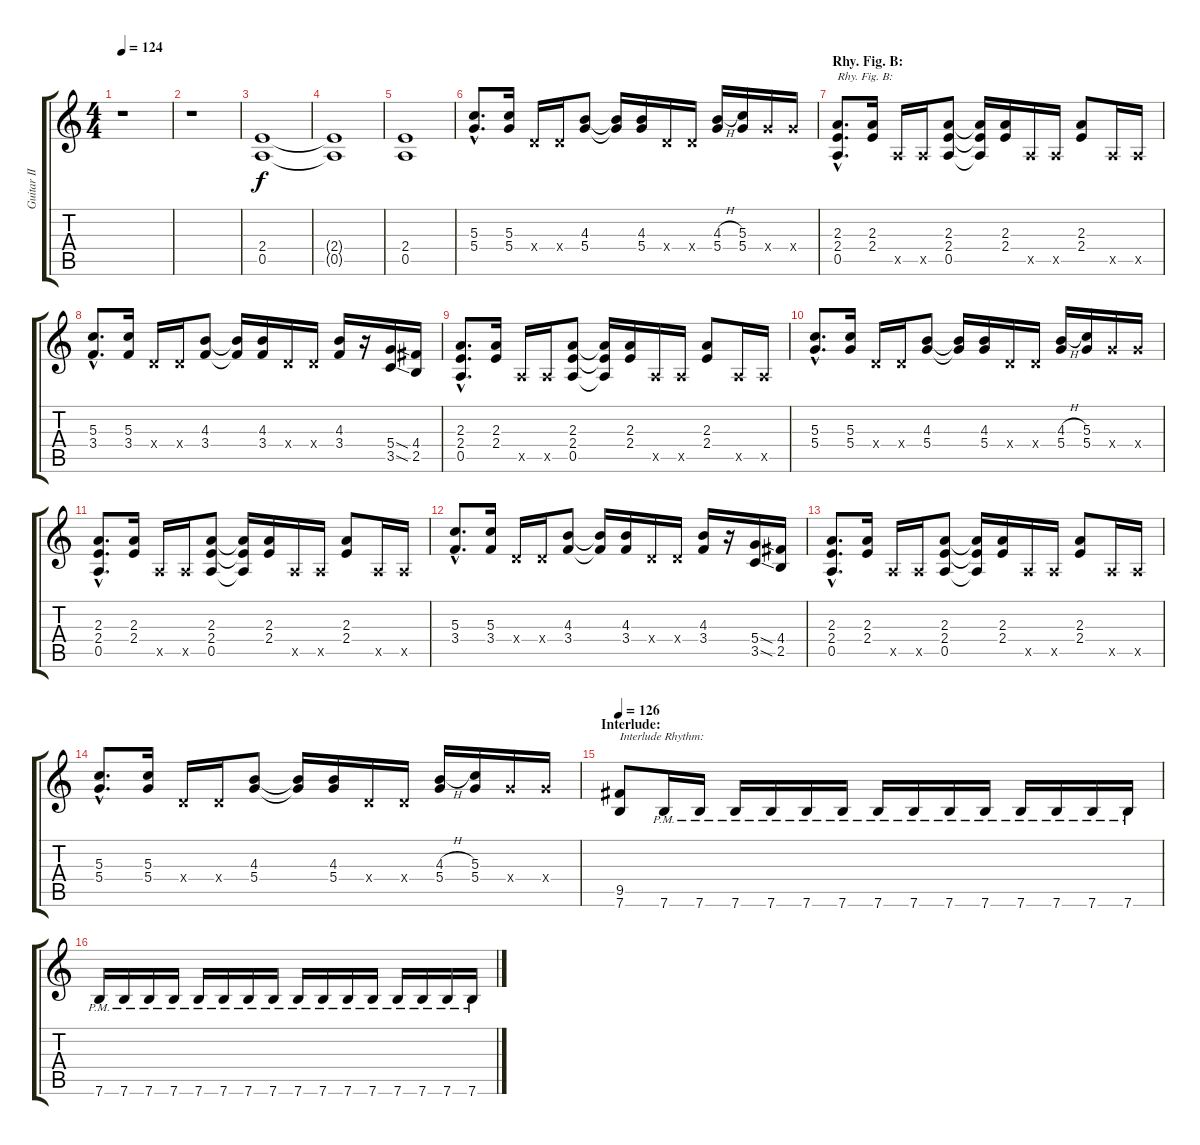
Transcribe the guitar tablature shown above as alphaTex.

\track ("Guitar II" "Guitar II") {instrument distortionguitar}
\staff {score tabs}
\tuning (E4 B3 G3 D3 A2 E2) {hide}
\ts (4 4)
\tempo 124
\clef g2
\ks c
r.1{dy f} |
r.1 |
(2.4 0.5).1 |
(2.4{t} 0.5{t}).1 |
(2.4 0.5).1 |
(5.3{hac} 5.4{hac}).8{d} (5.3 5.4).16 0.4{x}.16 0.4{x}.16 (4.3 5.4).8 (4.3{t} 5.4{t}).16 (4.3 5.4).16 0.4{x}.16 0.4{x}.16 (4.3{h} 5.4).16 (5.3 5.4).16 5.4{x}.16 5.4{x}.16 |
\section ("" "Rhy. Fig. B:")
(2.3{hac} 2.4{hac} 0.5{hac}).8{d txt "Rhy. Fig. B:"} (2.3 2.4).16 0.5{x}.16 0.5{x}.16 (2.3 2.4 0.5).8 (2.3{t} 2.4{t} 0.5{t}).16 (2.3 2.4).16 0.5{x}.16 0.5{x}.16 (2.3 2.4).8 0.5{x}.16 0.5{x}.16 |
(5.3{hac} 3.4{hac}).8{d} (5.3 3.4).16 0.4{x}.16 0.4{x}.16 (4.3 3.4).8 (4.3{t} 3.4{t}).16 (4.3 3.4).16 0.4{x}.16 0.4{x}.16 (4.3 3.4).16 r.16 (5.4{sod} 3.5{sod}).16 (4.4 2.5).16 |
(2.3{hac} 2.4{hac} 0.5{hac}).8{d} (2.3 2.4).16 0.5{x}.16 0.5{x}.16 (2.3 2.4 0.5).8 (2.3{t} 2.4{t} 0.5{t}).16 (2.3 2.4).16 0.5{x}.16 0.5{x}.16 (2.3 2.4).8 0.5{x}.16 0.5{x}.16 |
(5.3{hac} 5.4{hac}).8{d} (5.3 5.4).16 0.4{x}.16 0.4{x}.16 (4.3 5.4).8 (4.3{t} 5.4{t}).16 (4.3 5.4).16 0.4{x}.16 0.4{x}.16 (4.3{h} 5.4).16 (5.3 5.4).16 5.4{x}.16 5.4{x}.16 |
(2.3{hac} 2.4{hac} 0.5{hac}).8{d} (2.3 2.4).16 0.5{x}.16 0.5{x}.16 (2.3 2.4 0.5).8 (2.3{t} 2.4{t} 0.5{t}).16 (2.3 2.4).16 0.5{x}.16 0.5{x}.16 (2.3 2.4).8 0.5{x}.16 0.5{x}.16 |
(5.3{hac} 3.4{hac}).8{d} (5.3 3.4).16 0.4{x}.16 0.4{x}.16 (4.3 3.4).8 (4.3{t} 3.4{t}).16 (4.3 3.4).16 0.4{x}.16 0.4{x}.16 (4.3 3.4).16 r.16 (5.4{sod} 3.5{sod}).16 (4.4 2.5).16 |
(2.3{hac} 2.4{hac} 0.5{hac}).8{d} (2.3 2.4).16 0.5{x}.16 0.5{x}.16 (2.3 2.4 0.5).8 (2.3{t} 2.4{t} 0.5{t}).16 (2.3 2.4).16 0.5{x}.16 0.5{x}.16 (2.3 2.4).8 0.5{x}.16 0.5{x}.16 |
(5.3{hac} 5.4{hac}).8{d} (5.3 5.4).16 0.4{x}.16 0.4{x}.16 (4.3 5.4).8 (4.3{t} 5.4{t}).16 (4.3 5.4).16 0.4{x}.16 0.4{x}.16 (4.3{h} 5.4).16 (5.3 5.4).16 5.4{x}.16 5.4{x}.16 |
\section ("" "Interlude:")
\tempo 126
(9.5 7.6).8{txt "Interlude Rhythm:"} 7.6{pm}.16 7.6{pm}.16 7.6{pm}.16 7.6{pm}.16 7.6{pm}.16 7.6{pm}.16 7.6{pm}.16 7.6{pm}.16 7.6{pm}.16 7.6{pm}.16 7.6{pm}.16 7.6{pm}.16 7.6{pm}.16 7.6{pm}.16 |
7.6{pm}.16 7.6{pm}.16 7.6{pm}.16 7.6{pm}.16 7.6{pm}.16 7.6{pm}.16 7.6{pm}.16 7.6{pm}.16 7.6{pm}.16 7.6{pm}.16 7.6{pm}.16 7.6{pm}.16 7.6{pm}.16 7.6{pm}.16 7.6{pm}.16 7.6{pm}.16
